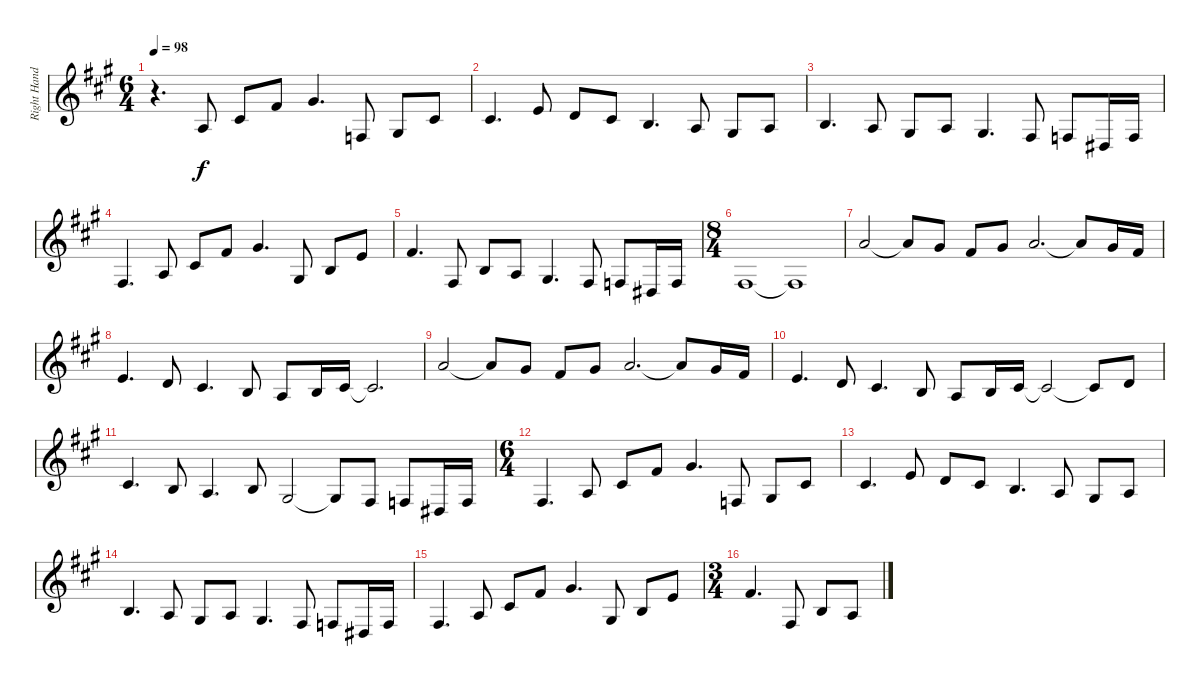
\track ("Right Hand" "Right Hand") {instrument acousticgrandpiano}
\staff {score}
\tuning (D4 A3 F3 C3 G2 C2) {hide}
\ts (6 4)
\tempo 98
\clef g2
\ks f#minor
r.4{d dy f instrument acousticgrandpiano} 4.3.8 4.2.8 4.1.8 6.1.4{d} 0.3.8 3.3.8 4.2.8 |
4.2.4{d} 2.1.8 0.1.8 4.2.8 2.2.4{d} 0.2.8 3.3.8 0.2.8 |
2.2.4{d} 0.2.8 3.3.8 0.2.8 3.3.4{d} 1.3.8 0.3.8 3.4.16 0.3.16 |
1.3.4{d} 0.2.8 4.2.8 4.1.8 6.1.4{d} 3.3.8 2.2.8 2.1.8 |
4.1.4{d} 1.3.8 2.2.8 0.2.8 3.3.4{d} 1.3.8 0.3.8 3.4.16 0.3.16 |
\ts (8 4)
1.3.1 1.3{t}.1 |
7.1.2 7.1{t}.8 6.1.8 4.1.8 6.1.8 7.1.2{d} 7.1{t}.8 6.1.16 4.1.16 |
2.1.4{d} 0.1.8 4.2.4{d} 2.2.8 0.2.8 2.2.16 4.2.16 4.2{t}.2{d} |
7.1.2 7.1{t}.8 6.1.8 4.1.8 6.1.8 7.1.2{d} 7.1{t}.8 6.1.16 4.1.16 |
2.1.4{d} 0.1.8 4.2.4{d} 2.2.8 0.2.8 2.2.16 4.2.16 4.2{t}.2 4.2{t}.8 5.2.8 |
4.2.4{d} 6.3.8 0.2.4{d} 6.3.8 3.3.2 3.3{t}.8 1.3.8 0.3.8 3.4.16 0.3.16 |
\ts (6 4)
1.3.4{d} 0.2.8 4.2.8 4.1.8 6.1.4{d} 0.3.8 3.3.8 4.2.8 |
4.2.4{d} 2.1.8 0.1.8 4.2.8 2.2.4{d} 0.2.8 3.3.8 0.2.8 |
2.2.4{d} 0.2.8 3.3.8 0.2.8 3.3.4{d} 1.3.8 0.3.8 3.4.16 0.3.16 |
1.3.4{d} 0.2.8 4.2.8 4.1.8 6.1.4{d} 3.3.8 2.2.8 2.1.8 |
\ts (3 4)
4.1.4{d} 1.3.8 2.2.8 0.2.8
